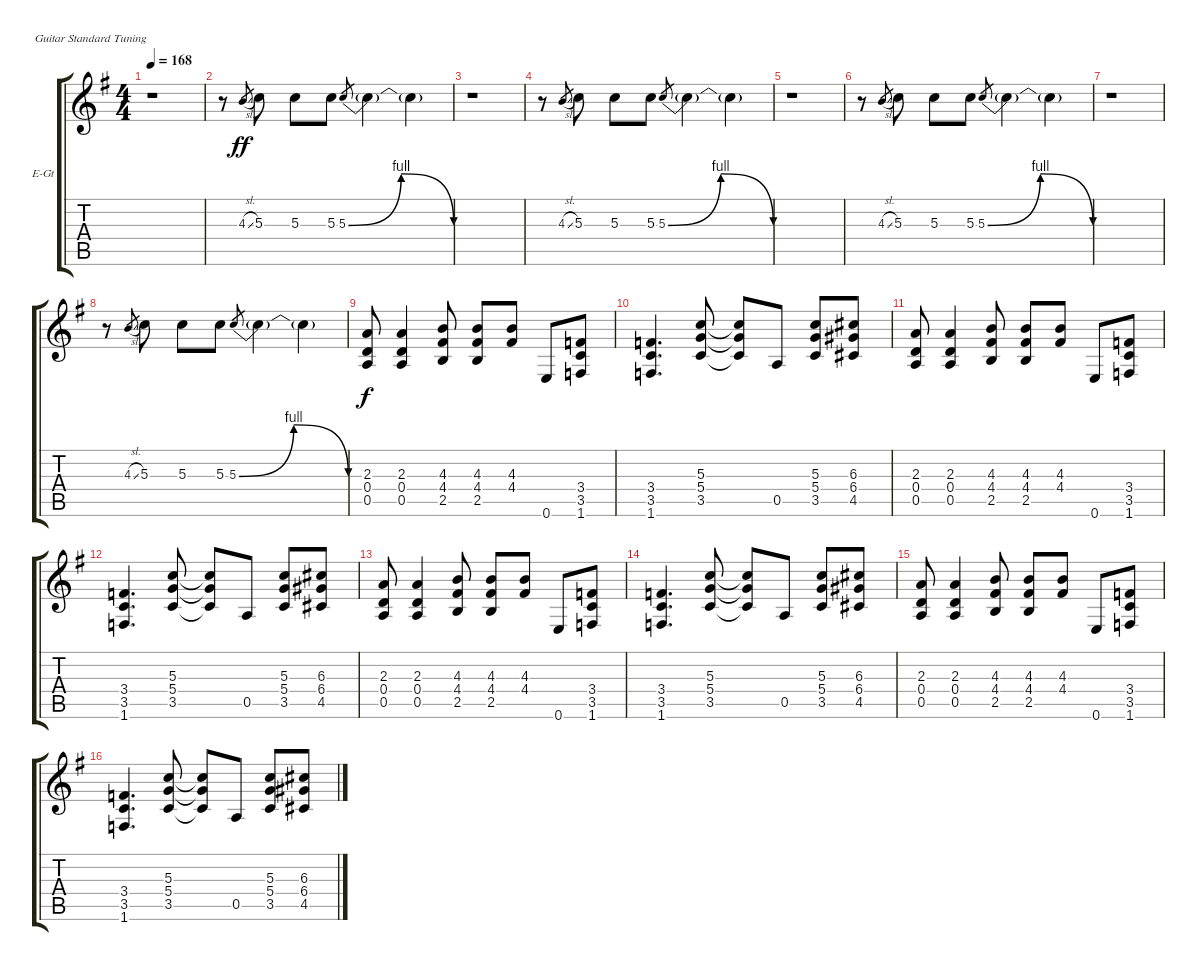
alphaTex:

\defaultSystemsLayout 4
\bracketExtendMode groupsimilarinstruments
\firstSystemTrackNameOrientation horizontal
\otherSystemsTrackNameOrientation horizontal
\track ("Electric Guitar" "E-Gt") {instrument distortionguitar}
\staff {score tabs}
\tuning (E4 B3 G3 D3 A2 E2)
\ts (4 4)
\tempo 168
\clef g2
\ks g
r.1{dy f} |
r.8 4.3{sl}.8{gr dy ff} 5.3.8 5.3.8 5.3.8 5.3{be (bendrelease 0 0 10.2 4 20.4 4 30 0)}.8{gr} 5.3{t}.4 5.3{t}.4 |
r.1 |
r.8 4.3{sl}.8{gr} 5.3.8 5.3.8 5.3.8 5.3{be (bendrelease 0 0 10.2 4 20.4 4 30 0)}.8{gr} 5.3{t}.4 5.3{t}.4 |
r.1 |
r.8 4.3{sl}.8{gr} 5.3.8 5.3.8 5.3.8 5.3{be (bendrelease 0 0 10.2 4 20.4 4 30 0)}.8{gr} 5.3{t}.4 5.3{t}.4 |
r.1 |
r.8 4.3{sl}.8{gr} 5.3.8 5.3.8 5.3.8 5.3{be (bendrelease 0 0 10.2 4 20.4 4 30 0)}.8{gr} 5.3{t}.4 5.3{t}.4 |
(0.5 0.4 2.3).8{dy f} (2.3 0.4 0.5).4 (2.5 4.4 4.3).8 (2.5 4.4 4.3).8 (4.4 4.3).8 0.6.8 (1.6 3.5 3.4).8 |
(1.6 3.5 3.4).4{d} (3.5 5.4 5.3).8 (3.5{t} 5.4{t} 5.3{t}).8 0.5.8 (3.5 5.4 5.3).8 (4.5 6.4 6.3).8 |
(0.5 0.4 2.3).8 (2.3 0.4 0.5).4 (2.5 4.4 4.3).8 (2.5 4.4 4.3).8 (4.4 4.3).8 0.6.8 (1.6 3.5 3.4).8 |
(1.6 3.5 3.4).4{d} (3.5 5.4 5.3).8 (3.5{t} 5.4{t} 5.3{t}).8 0.5.8 (3.5 5.4 5.3).8 (4.5 6.4 6.3).8 |
(0.5 0.4 2.3).8 (2.3 0.4 0.5).4 (2.5 4.4 4.3).8 (2.5 4.4 4.3).8 (4.4 4.3).8 0.6.8 (1.6 3.5 3.4).8 |
(1.6 3.5 3.4).4{d} (3.5 5.4 5.3).8 (3.5{t} 5.4{t} 5.3{t}).8 0.5.8 (3.5 5.4 5.3).8 (4.5 6.4 6.3).8 |
(0.5 0.4 2.3).8 (2.3 0.4 0.5).4 (2.5 4.4 4.3).8 (2.5 4.4 4.3).8 (4.4 4.3).8 0.6.8 (1.6 3.5 3.4).8 |
(1.6 3.5 3.4).4{d} (3.5 5.4 5.3).8 (3.5{t} 5.4{t} 5.3{t}).8 0.5.8 (3.5 5.4 5.3).8 (4.5 6.4 6.3).8
